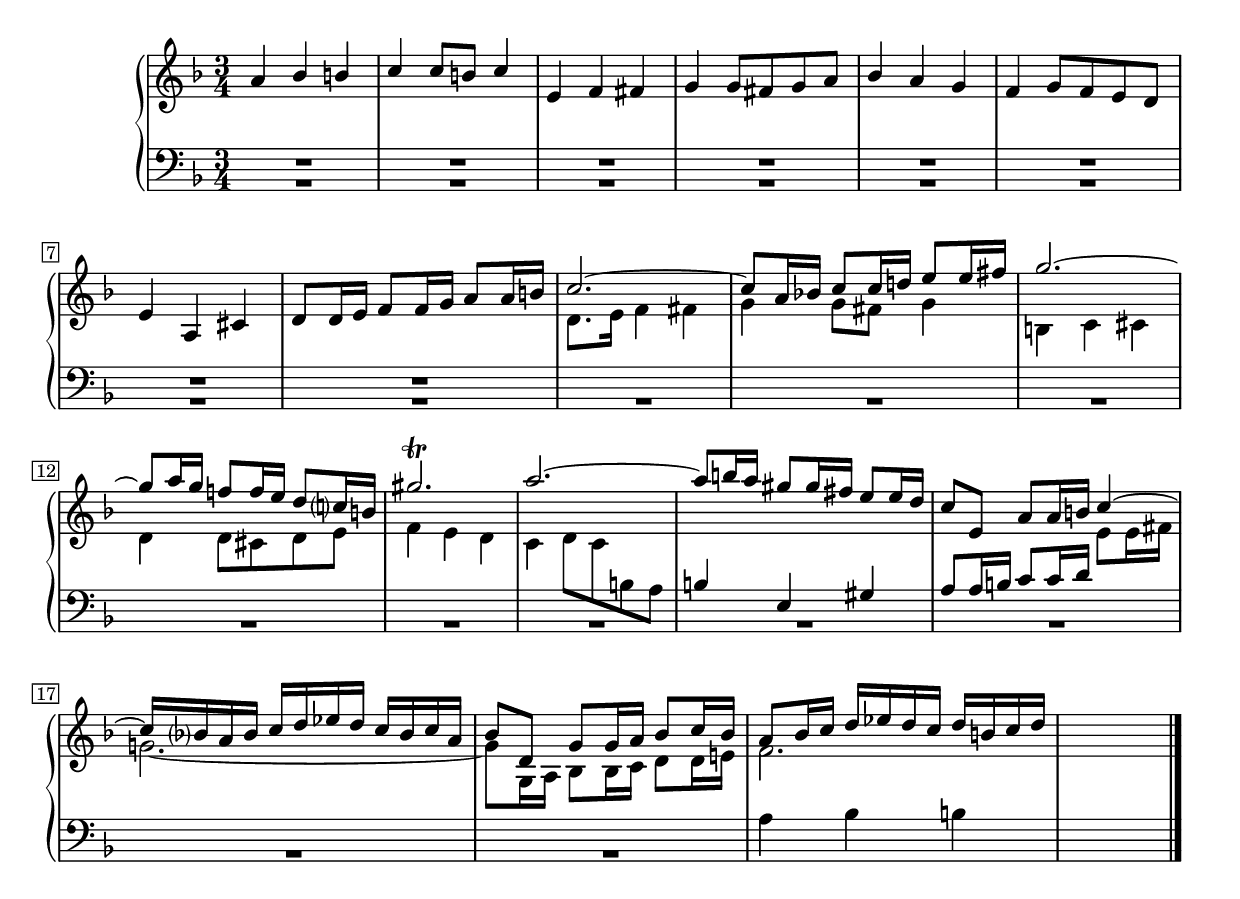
Global = {
  \key d \minor
  \time 3/4
  \include "../global.ly"
}

Soprano = \context Voice = "one"  \relative c'' {
  %1
  \voiceOne
  | a4 bes b
  | c c8 b c4
  | e, f fis
  | g g8 fis g a
  %5
  | bes4 a g
  | f g8 f e d
  | e4 a, cis
  | d8 d16 e f8 f16 g a8 a16 b
  | c2.~
  %10
  | c8 a16 bes! c8 c16 d! e8 e16 fis
  | g2.~
  | g8 a16 g f!8 f16 e d8 c16 b!
  | gis'2.\trill
  | a2.~
  %15
  | a8 b!16 a gis8 gis16 fis e8 e16 d
  | c8 e, a a16 b! c4~
  | c16[ bes a bes] c[ d ees d] c[ bes c a]
  | bes8 d, g[ g16 a] bes8[ c16 bes]
  | a8[ bes16 c] d[ ees d c] d[ b! c d]
  %20
  | s2.
  \fine
% la si do re mi fa sol
%  a b  c  d  e  f  g
}

Tenor = \context Voice = "two"  \relative c'' {
  %1
  \voiceTwo
  | \change Staff = "lower"
    \override MultiMeasureRest.staff-position = #0
    R1*3/4
  | R1*3/4
  | R1*3/4
  | R1*3/4
  %5
  | R1*3/4
  | R1*3/4
  | R1*3/4
  | R1*3/4
  | \change Staff = "upper"
    d,8. e16 f4 fis
  %10
  | g g8 fis g4
  | b,! c cis
  | d4 d8[ cis d e]
  | f4 e d
  | c4 d8[ c
    \change Staff = "lower"
    b! a]
  %15
  | \stemUp b!4 e, gis
  | a8[ a16 b!] c8[ c16 d]
    \change Staff = "upper"
    \stemDown
    e8[ e16 fis]
  | g!2.~
  | g8[ g,16 a] bes8[ bes16 c] d8[ d16 e!]
  | f2.
  %20
  | s2.


  \fine
% la si do re mi fa sol
%  a b  c  d  e  f  g
}

Bass = \context Voice = "three"  \relative c' {
  %1
  \voiceFour
  | \override MultiMeasureRest.staff-position = #-4
    R1*3/4
  | R1*3/4
  | R1*3/4
  | R1*3/4
  %5
  | R1*3/4
  | R1*3/4
  | R1*3/4
  | R1*3/4
  | R1*3/4
  %10
  | R1*3/4
  | R1*3/4
  | R1*3/4
  | R1*3/4
  | R1*3/4
  %15
  | R1*3/4
  | R1*3/4
  | R1*3/4
  | R1*3/4
  | a4 bes b!
  %20
  | s2.
  \fine
% la si do re mi fa sol
%  a b  c  d  e  f  g
}

\score {
  \new PianoStaff
  <<
    \accidentalStyle Score.piano-cautionary
    \context Staff = "upper" <<
      \Global
      \clef treble
      \Soprano
      \Tenor
    >>
    \context Staff = "lower" <<
      \Global
      \clef bass
      \Bass
    >>
  >>
  \header {
    %composer = "Johann Sebastian Bach"
    %opus = "BWV 903"
    %subtitle = ""
    title = \markup {
      %\override #'(font-name . "TeX Gyre Schola") {
        "Fugue"
      %}
    }
  }
  \layout { }
  \midi {
    \tempo 4 = 100
  }
}
